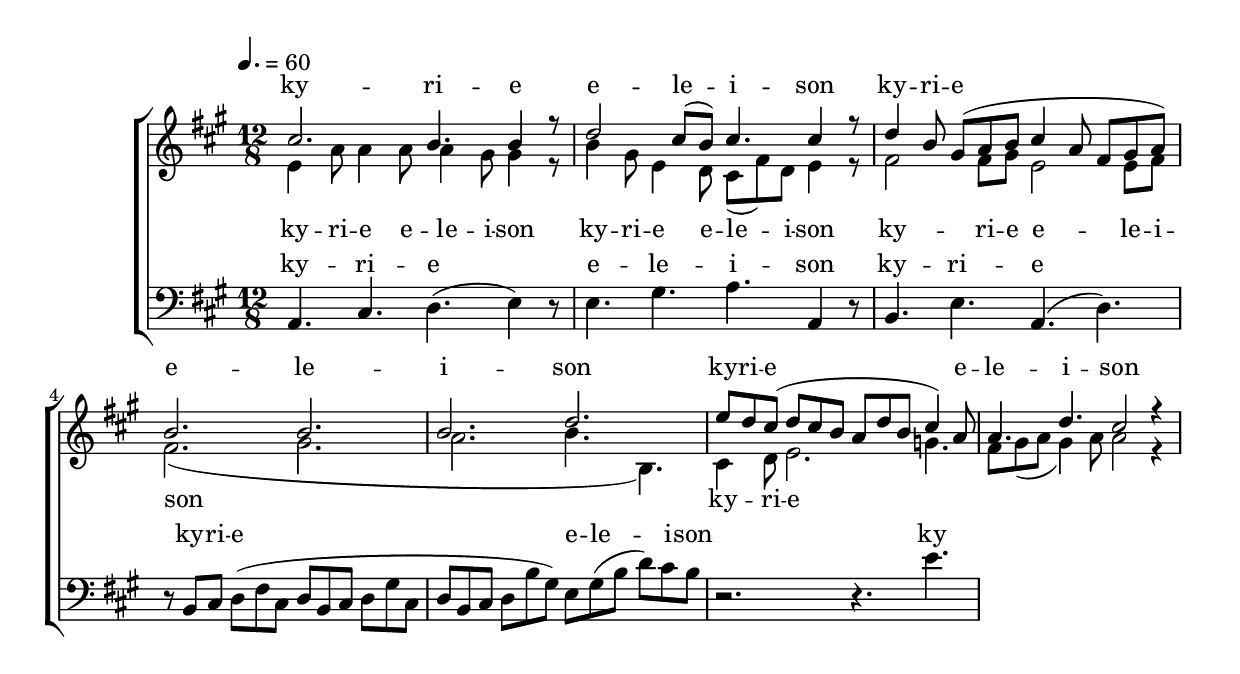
\version "2.18.2"

global = {
	\key a \major
	\time 12/8
	\tempo 4. = 60
}

soprano_music = \relative c'' {

	cis2. b4. b4 r8 |
	d2 cis8( b8) cis4. cis4 r8 |
	d4 b8 gis8( a8 b8 cis4 a8 fis8 gis8 a8) |
	b2. b2. |
	b2. d2. |
	e8 d8 cis8( d8 cis8 b8 a8 d8 b8 cis4) a8 |
	a4. d4. cis2 r4 |

}

soprano_words = \lyricmode {
	ky -- ri -- e e -- le -- i -- son
	ky -- ri -- e e -- le -- i -- son
	ky -- ri -- e e -- le -- i -- son
}

alto_music = \relative c' {

	e4 a8 a4 a8 a4 gis8 gis4 r8 |
	b4 gis8 e4 d8 cis8( fis8) d8 e4 r8 |
	fis2 fis8 gis8 e2 e8 fis8 |
	fis2.( gis2. |
	a2. b4. b,4. ) |
	cis4 d8 e2. g4. |
	fis8 gis8( a8 gis4) a8 a2 r4 |

}

alto_words = \lyricmode {
	ky -- ri -- e e -- le -- i -- son
	ky -- ri -- e e -- le -- i -- son
	ky -- ri -- e e -- le -- i -- son
	ky -- ri -- e
}

baritone_music = \relative c {

	a4. cis4. d4.( e4) r8 |
	e4. gis4. a4. a,4 r8 |
	b4. e4. a,4.( d4.) |
	r8 b8 cis8 d8( fis8 cis8 d8 b8 cis8 d8 gis8 cis,8 |
	d8 b8 cis8 d8 b'8 gis8) e8 gis8( b8 d8) cis8 b8 |
	r2. r4. e4. |
	%cis4 d8 e2. e,4. |
	%d4. e4. a2 r4 |

}

baritone_words = \lyricmode {
	ky -- ri -- e e -- le -- i -- son
	ky -- ri -- e
	ky -- ri -- e e -- le -- i -- son
	ky -- ri -- e e -- le -- i -- son
}

\score {
	<<
		\new ChoirStaff <<
			\new Lyrics = "sopranos" \with {
				\override VerticalAxisGroup.staff-affinity = #DOWN
			}

			\new Staff \with { midiInstrument = #"harpsichord" } <<
				\new Voice = "sopranos" {
					\voiceOne
					<< \global \soprano_music >>
				}
				\new Voice = "altos" {
					\voiceTwo
					<< \global \alto_music >>
				}
			>>
			\new Lyrics = "altos"
			\new Lyrics = "baritones" \with {
				\override VerticalAxisGroup.staff-affinity = #DOWN
			}
			\new Staff \with { midiInstrument = #"harpsichord" } <<
				\new Voice = "baritones" {
					%\voiceThree
					<< \global \clef "bass" \baritone_music >>
				}
			>>
			\context Lyrics = "sopranos" \lyricsto "sopranos" \soprano_words
			\context Lyrics = "altos" \lyricsto "altos" \alto_words
			\context Lyrics = "baritones" \lyricsto "baritones" \baritone_words
		>>

%{
		\new PianoStaff <<
			\new Staff \with { midiInstrument = #"harpsichord" } <<
				\set Staff.printPartCombineTexts = ##f
				\partcombine
				<< \global \soprano_music >>
				<< \global \alto_music >>
			>>
			\new Staff \with { midiInstrument = #"harpsichord" } <<
				\clef "bass"
				<< \global \baritone_music >>
			>>
		>>
		%}
	>>
	\midi {}
	\layout {}
}

%{
	c4. f4 f8 f4 e8 e4 d8 |
	c4. a4 a8 a4 g8 f4 e8 |
	d4. f4 f8 ees4 c8 f,4 ees'8 |
	d4. 
%}

